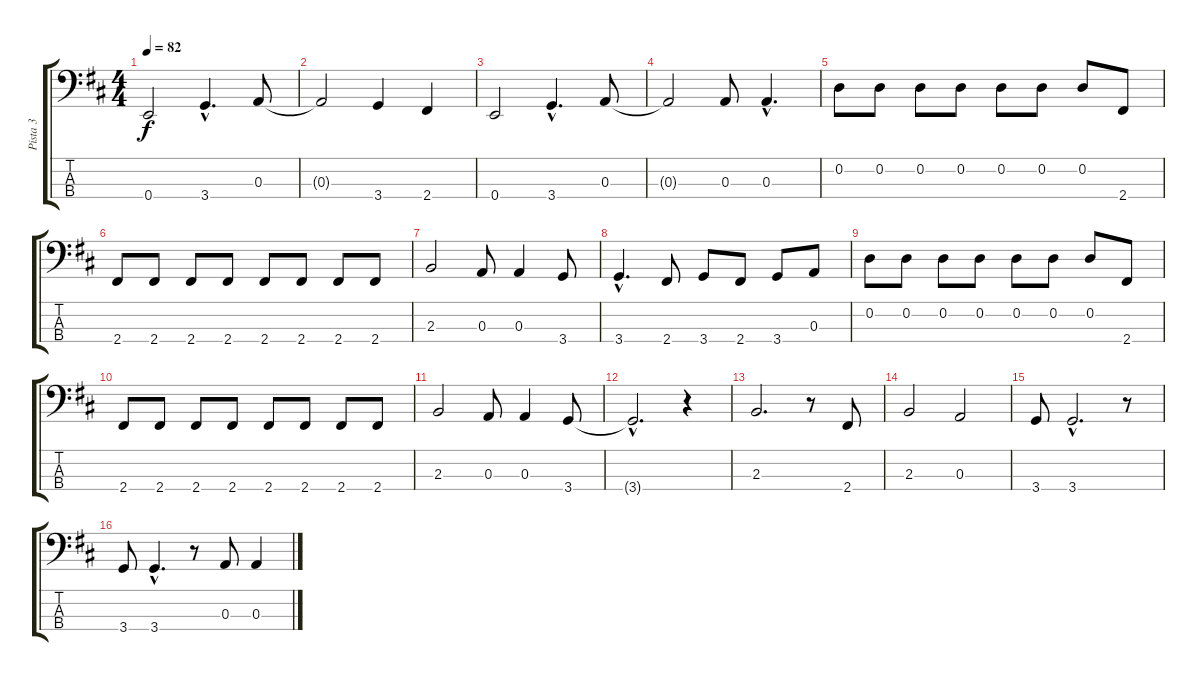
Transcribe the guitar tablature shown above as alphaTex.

\track ("Pista 3" "Pista 3") {instrument electricbassfinger}
\staff {score tabs}
\tuning (G2 D2 A1 E1) {hide}
\ts (4 4)
\tempo 82
\clef f4
\ks d
0.4.2{dy f} 3.4{hac}.4{d} 0.3.8 |
0.3{t}.2 3.4.4 2.4.4 |
0.4.2 3.4{hac}.4{d} 0.3.8 |
0.3{t}.2 0.3.8 0.3{hac}.4{d} |
0.2.8 0.2.8 0.2.8 0.2.8 0.2.8 0.2.8 0.2.8 2.4.8 |
2.4.8 2.4.8 2.4.8 2.4.8 2.4.8 2.4.8 2.4.8 2.4.8 |
2.3.2 0.3.8 0.3.4 3.4.8 |
3.4{hac}.4{d} 2.4.8 3.4.8 2.4.8 3.4.8 0.3.8 |
0.2.8 0.2.8 0.2.8 0.2.8 0.2.8 0.2.8 0.2.8 2.4.8 |
2.4.8 2.4.8 2.4.8 2.4.8 2.4.8 2.4.8 2.4.8 2.4.8 |
2.3.2 0.3.8 0.3.4 3.4.8 |
3.4{hac t}.2{d} r.4 |
2.3.2{d} r.8 2.4.8 |
2.3.2 0.3.2 |
3.4.8 3.4{hac}.2{d} r.8 |
3.4.8 3.4{hac}.4{d} r.8 0.3.8 0.3.4
